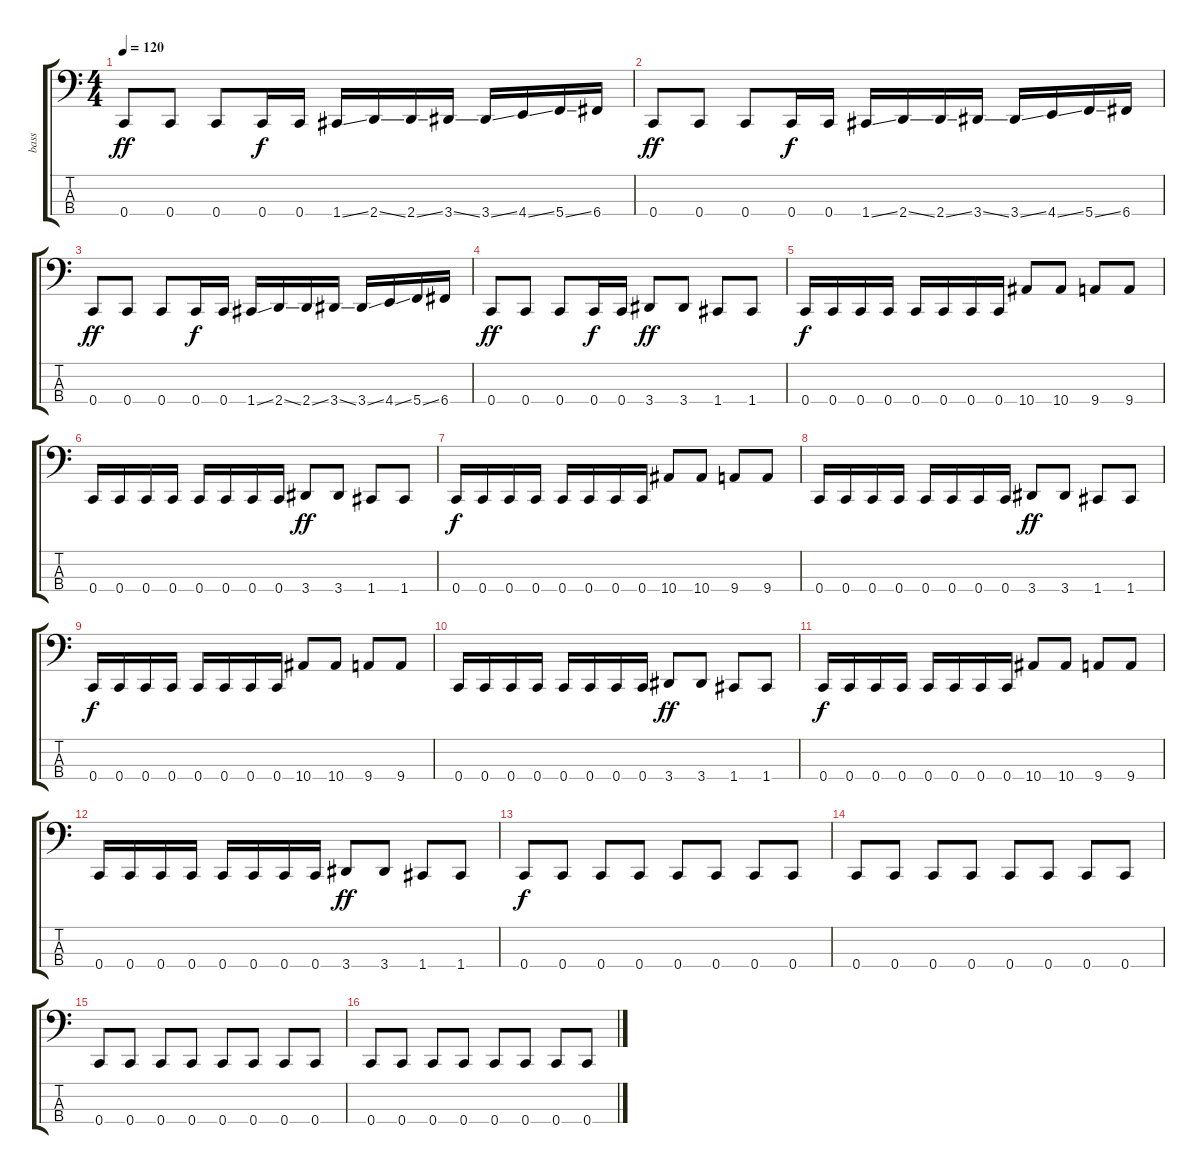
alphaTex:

\track ("bass" "bass") {instrument electricbasspick}
\staff {score tabs}
\tuning (F2 C2 G1 C1) {hide}
\ts (4 4)
\tempo 120
\clef f4
\ks c
0.4.8{dy ff} 0.4.8 0.4.8 0.4.16{dy f} 0.4.16 1.4{ss}.16 2.4{ss}.16 2.4{ss}.16 3.4{ss}.16 3.4{ss}.16 4.4{ss}.16 5.4{ss}.16 6.4.16 |
0.4.8{dy ff} 0.4.8 0.4.8 0.4.16{dy f} 0.4.16 1.4{ss}.16 2.4{ss}.16 2.4{ss}.16 3.4{ss}.16 3.4{ss}.16 4.4{ss}.16 5.4{ss}.16 6.4.16 |
0.4.8{dy ff} 0.4.8 0.4.8 0.4.16{dy f} 0.4.16 1.4{ss}.16 2.4{ss}.16 2.4{ss}.16 3.4{ss}.16 3.4{ss}.16 4.4{ss}.16 5.4{ss}.16 6.4.16 |
0.4.8{dy ff} 0.4.8 0.4.8 0.4.16{dy f} 0.4.16 3.4.8{dy ff} 3.4.8 1.4.8 1.4.8 |
0.4.16{dy f} 0.4.16 0.4.16 0.4.16 0.4.16 0.4.16 0.4.16 0.4.16 10.4.8 10.4.8 9.4.8 9.4.8 |
0.4.16 0.4.16 0.4.16 0.4.16 0.4.16 0.4.16 0.4.16 0.4.16 3.4.8{dy ff} 3.4.8 1.4.8 1.4.8 |
0.4.16{dy f} 0.4.16 0.4.16 0.4.16 0.4.16 0.4.16 0.4.16 0.4.16 10.4.8 10.4.8 9.4.8 9.4.8 |
0.4.16 0.4.16 0.4.16 0.4.16 0.4.16 0.4.16 0.4.16 0.4.16 3.4.8{dy ff} 3.4.8 1.4.8 1.4.8 |
0.4.16{dy f} 0.4.16 0.4.16 0.4.16 0.4.16 0.4.16 0.4.16 0.4.16 10.4.8 10.4.8 9.4.8 9.4.8 |
0.4.16 0.4.16 0.4.16 0.4.16 0.4.16 0.4.16 0.4.16 0.4.16 3.4.8{dy ff} 3.4.8 1.4.8 1.4.8 |
0.4.16{dy f} 0.4.16 0.4.16 0.4.16 0.4.16 0.4.16 0.4.16 0.4.16 10.4.8 10.4.8 9.4.8 9.4.8 |
0.4.16 0.4.16 0.4.16 0.4.16 0.4.16 0.4.16 0.4.16 0.4.16 3.4.8{dy ff} 3.4.8 1.4.8 1.4.8 |
0.4.8{dy f} 0.4.8 0.4.8 0.4.8 0.4.8 0.4.8 0.4.8 0.4.8 |
0.4.8 0.4.8 0.4.8 0.4.8 0.4.8 0.4.8 0.4.8 0.4.8 |
0.4.8 0.4.8 0.4.8 0.4.8 0.4.8 0.4.8 0.4.8 0.4.8 |
0.4.8 0.4.8 0.4.8 0.4.8 0.4.8 0.4.8 0.4.8 0.4.8
